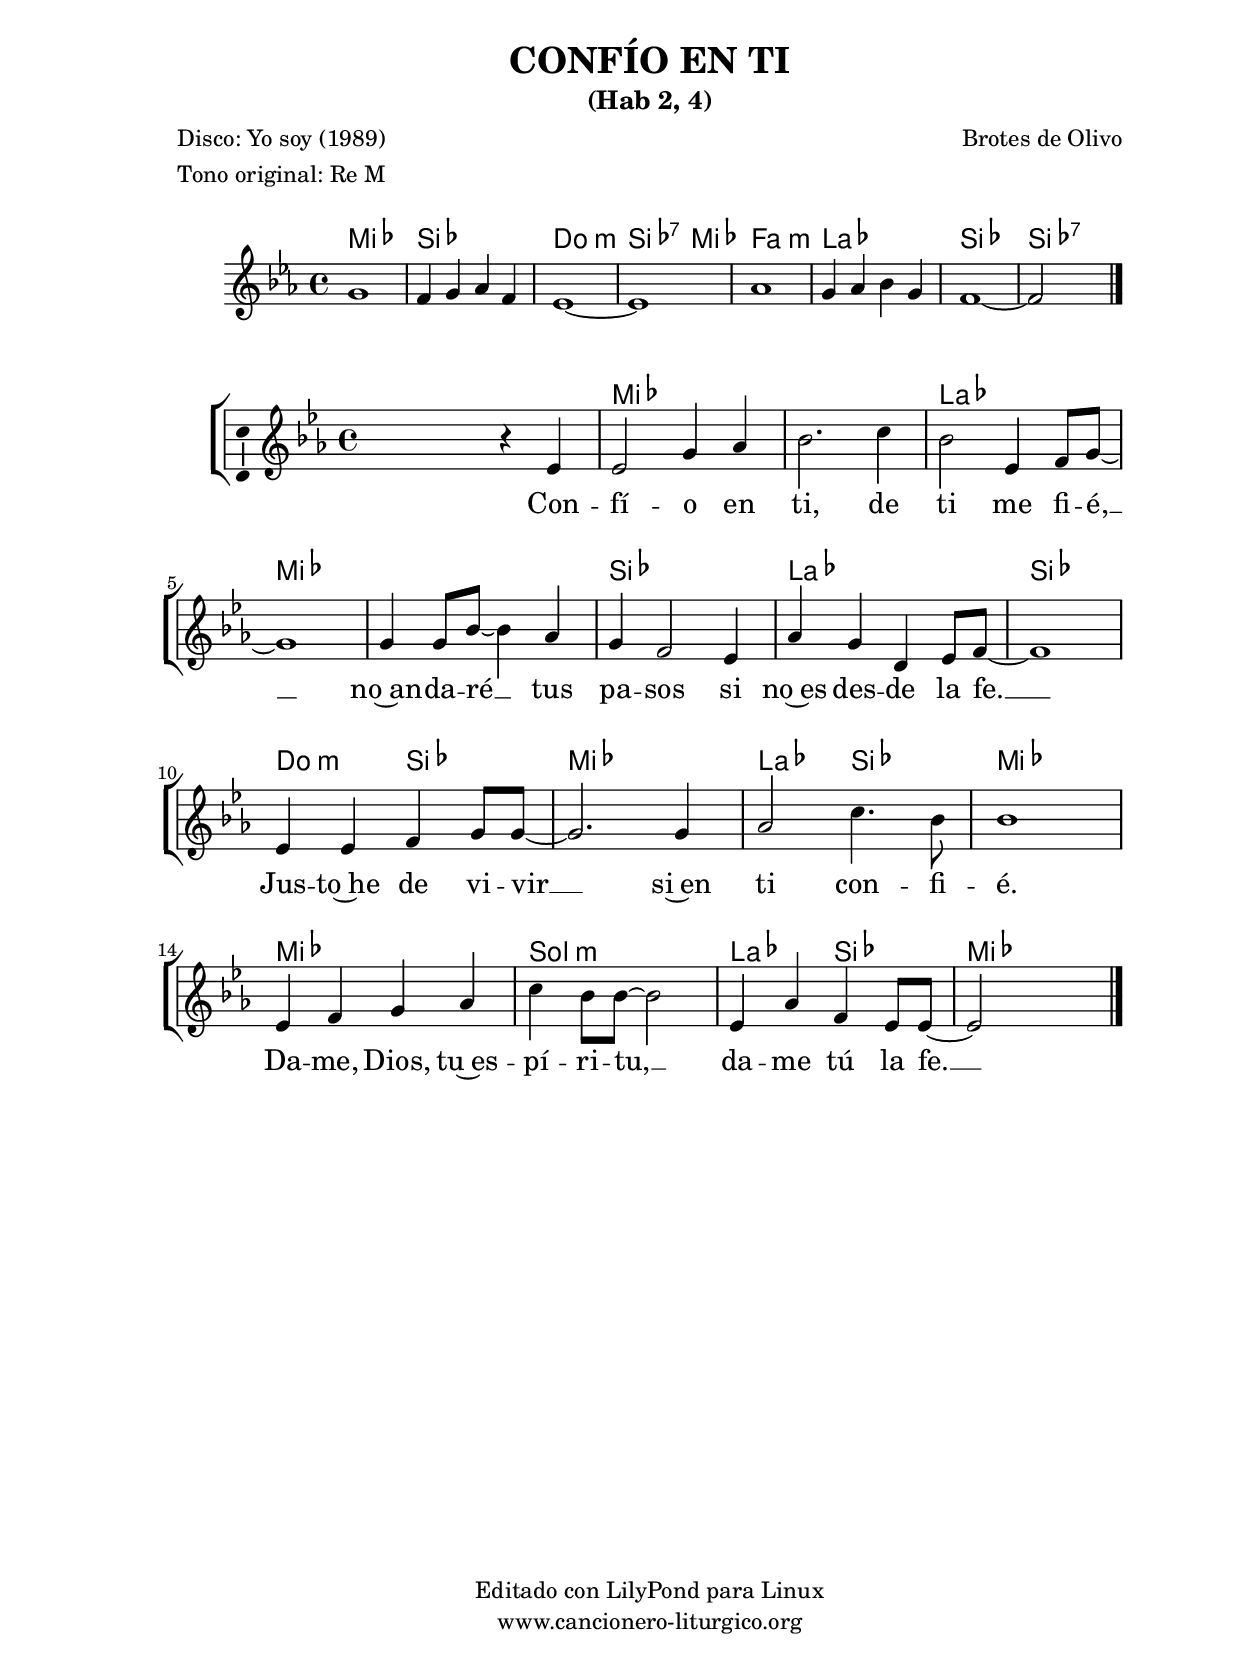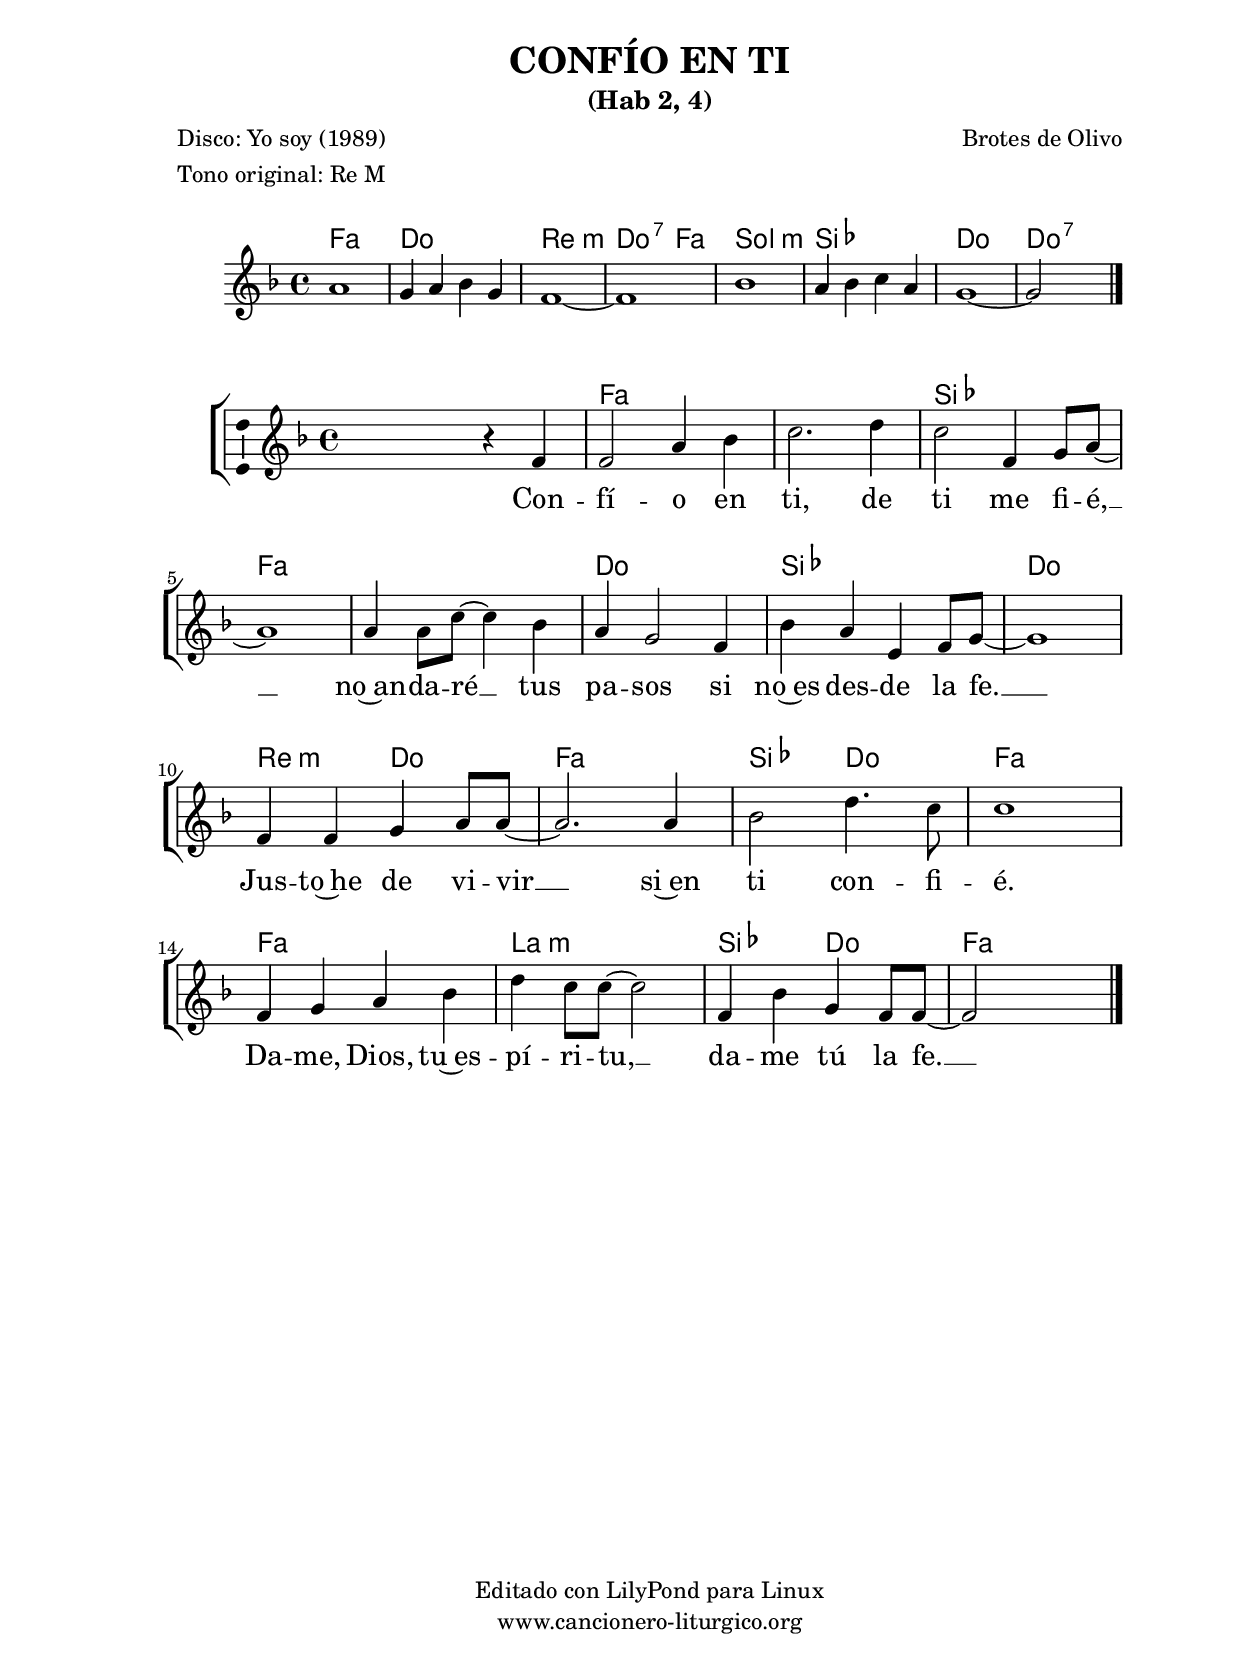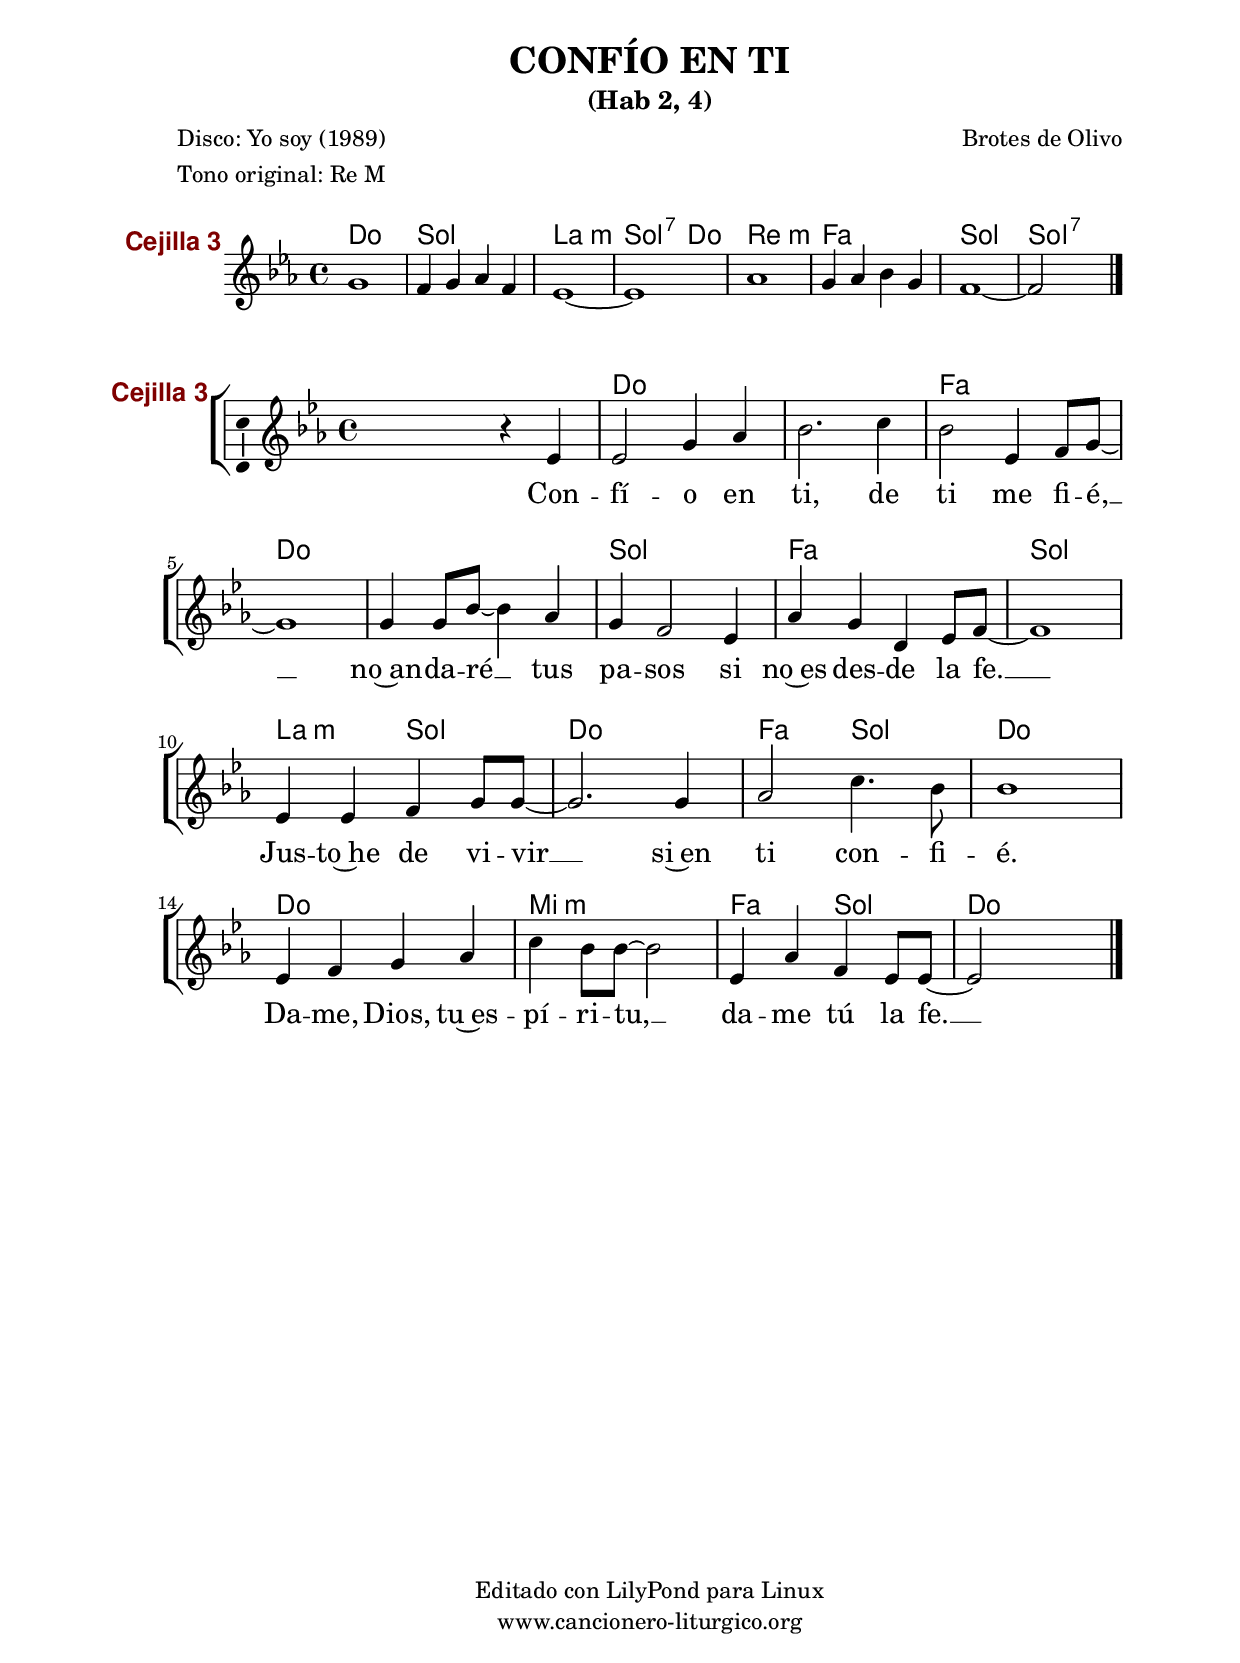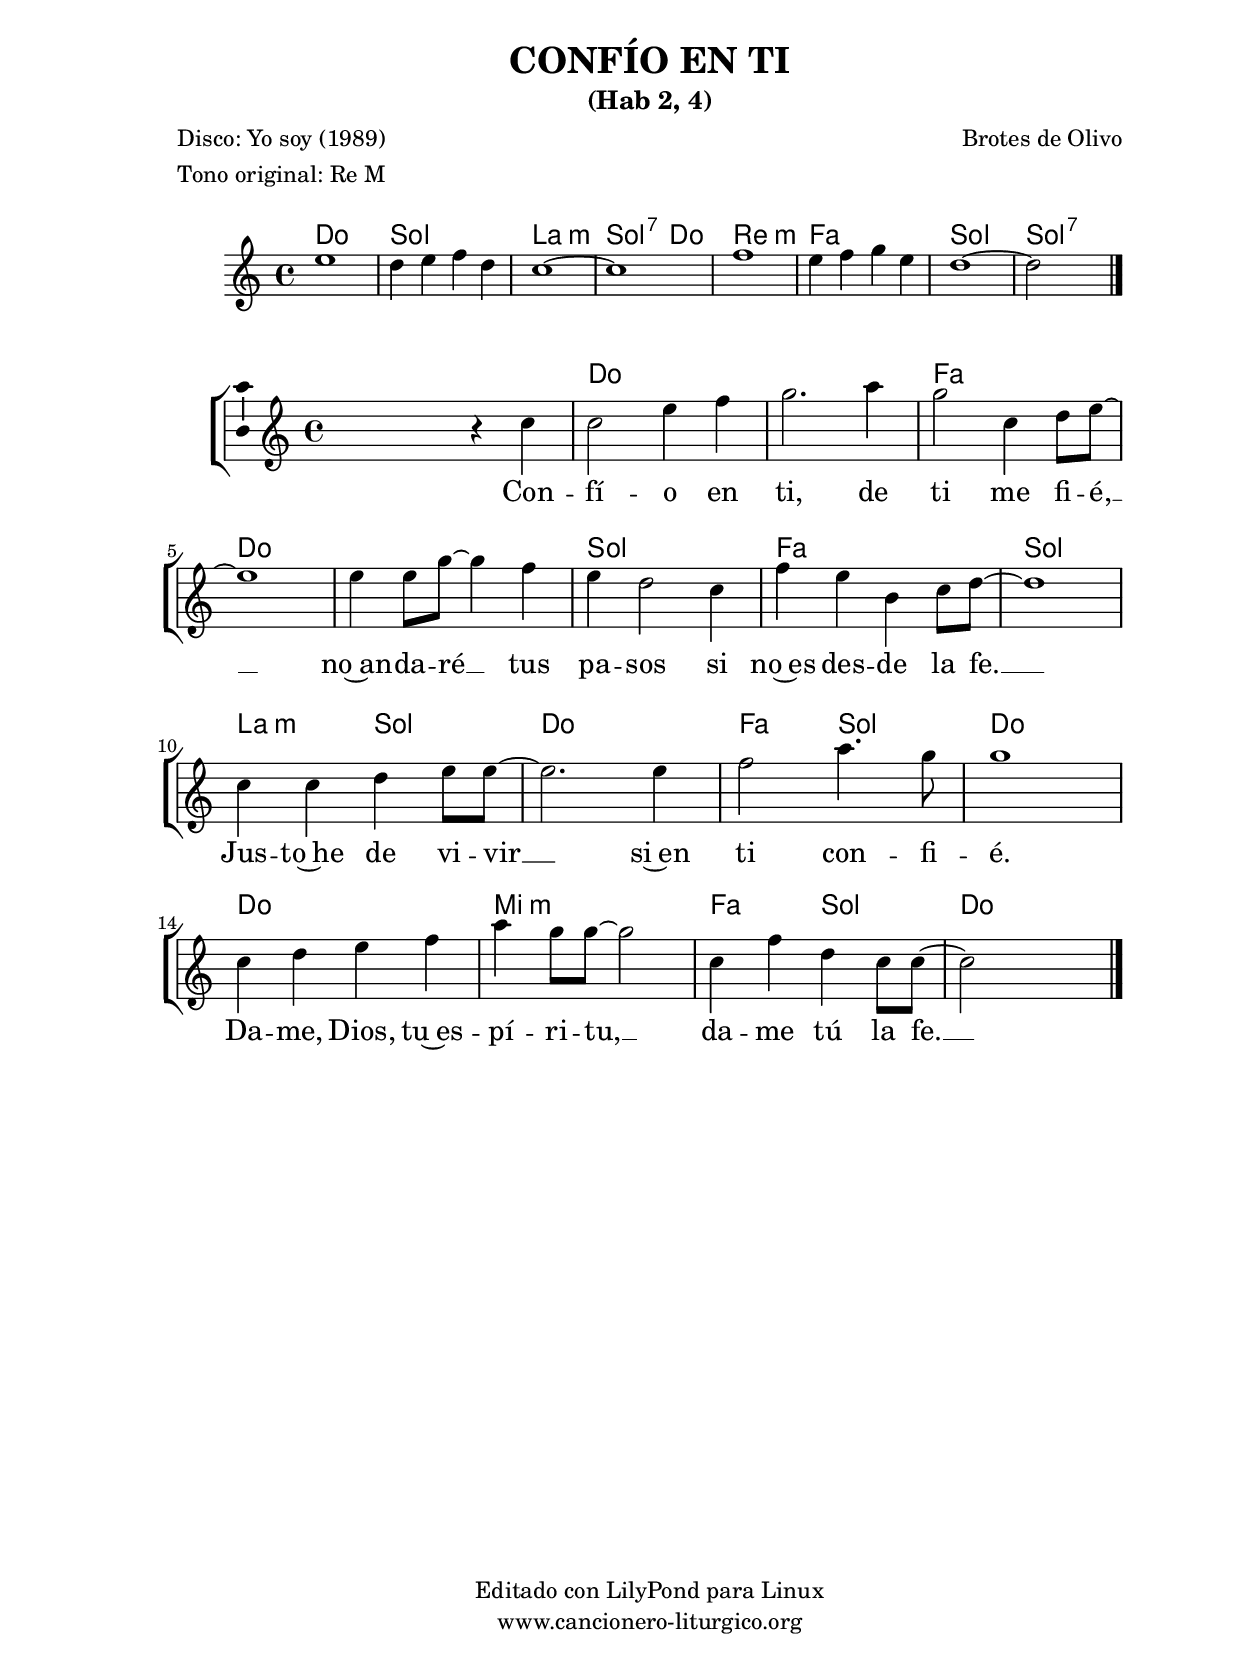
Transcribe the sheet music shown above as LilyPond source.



%versión de lilypond para la que se ha escrito esta partitura:
\version "2.16.0"

	%Tamaño papel
	#(set-default-paper-size "a4")
	%Tamaño partitura
	#(set-global-staff-size 20)
	%No responde al pulsar sobre una nota
	#(ly:set-option 'point-and-click #f)

%parámetros del encabezamiento:
\header {
	title = "CONFÍO EN TI"
	subtitle = "(Hab 2, 4)"
	composer = "Brotes de Olivo"
	poet = "Disco: Yo soy (1989)"
	meter = "Tono original: Re M"
	arranger = ""
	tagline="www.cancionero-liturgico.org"
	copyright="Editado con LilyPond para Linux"
	tiempo = ""
	usos = "Comunión, Gracias"
	letra = ""
	}

%parámetros asociados al papel:
\paper  {
	oddHeaderMarkup = \markup {\fill-line { \on-the-fly #not-first-page \fromproperty #'header:title \on-the-fly #not-first-page \fromproperty #'header:composer }}
	evenHeaderMarkup = \markup {\fill-line { \fromproperty #'header:composer \fromproperty #'header:title }}
	#(set-paper-size "a4")
	print-page-number = ##f
	first-page-number = 1
	print-first-page-number = ##f
%	head-separation = 3.0 \cm
	top-margin = 2.0 \cm
	bottom-margin = 0.5\cm
%%%	bottom-margin = -2.0\cm
	left-margin = 3.0 \cm
	line-width = 16.0 \cm 
	indent = 8\mm
	interscoreline = 2.\mm
	between-system-space = 15\mm
%	para que las partituras no llenen la hoja:
	ragged-bottom = ##t
%	idem para la última hoja:
	ragged-last-bottom = ##f
%	para que las partituras llenen el ancho del papel:
	ragged-last = ##f
	after-title-space = 2.5 \cm
%page-count=1
%system-count=8

	%Flexible Vertical Spacing
%	markup-markup-spacing =
%	#'((basic-distance . 15) (minimum-distance . 15) (padding . 3))
	markup-system-spacing =
	#'((basic-distance . 15) (minimum-distance . 15) (padding . 3))
	system-system-spacing =
	#'((basic-distance . 15) (minimum-distance . 15) (padding . 3))
	score-system-spacing =
	#'((basic-distance . 15) (minimum-distance . 15) (padding . 5))
%	top-system-spacing = % header
%	#'((basic-distance . 8) (minimum-distance . 0) (padding . 0))
%	top-markup-spacing =
%	#'((basic-distance . 20) (minimum-distance . 20) (padding . 0))
	last-bottom-spacing = % footer
	#'((basic-distance . 5) (minimum-distance . 5) (padding . 0))
%	score-markup-spacing =
%	#'((basic-distance . 16) (minimum-distance . 13) (padding . 0))

	}


%parámetros que afectan a toda la partitura:
global =  {
	%clave de sol (G):
	\clef G
	%armadura:
	\transpose d ees
	\key d \major
	\tempo 4=140
	\set Score.tempoHideNote = ##t
	}


acordesintro = {
	\italianChords
	\chordmode {
	\transpose d ees
{

d1 a b:m a2:7 d e1:m g a a:7

}
}
}

melodiaintro = 

	\transpose d ees
{
	\relative c'{
	\time 4/4

fis1
e4 fis g e
d1~
d
g1
fis4 g a fis
e1~
e2 s2

\bar "|."
}
}

acordes = {
	\italianChords
	\chordmode {
	\transpose d ees
{

s1
d1 s g d d a g a b2:m a d1 g2 a d1 d fis:m g2 a d1

	}
	}
}

melodia = 

	\transpose d ees
{
	\relative c'{
	\time 4/4

s2 r4 d4
d2 fis4 g
a2. b4
a2 d,4 e8 fis~
fis1
fis4 fis8 a~a4 g4
fis4 e2 d4
g4 fis cis d8 e~
e1

\break

d4 d e fis8 fis~
fis2. fis4
g2 b4. a8
a1
d,4 e fis g
b4 a8 a~a2
d,4 g e d8 d~
d2 s2


\bar "|."
	}
	}


texto = \lyricmode {
Con -- fí -- o en ti,
de ti me fi -- é, __
no~an -- da -- ré __ tus pa -- sos
si no~es des -- de la fe. __
Jus -- to~he de vi -- vir __
si~en ti con -- fi -- é.
Da -- me, Dios, tu~es -- pí -- ri -- tu, __
da -- me tú la fe. __

	}


acordesintroStaff = \context ChordNames = acordesintroStaff <<
	\set chordChanges = ##t
	\acordesintro
	>>

acordesStaff = \context ChordNames = acordesStaff <<
	\set chordChanges = ##t
	\acordes
	>>


%%%%%%%%%%%%%%%%%%%%%%%%%%%%%%%%%%% CEJILLA %%%%%%%%%%%%%%%%%%%%%%%%%%%%%%%%%%%
acordesintrocejilla = {
%%%	\override ChordNames.ChordName #'font-size = #-1
%%%	\override ChordNames.ChordName #'font-series = #'bold
	\transpose ees c {
		\acordesintro
		}
	}

acordesintrocejillaStaff = \context ChordNames = acordesintrocejillaStaff <<
	\set Staff.instrumentName = \markup \with-color #darkred \larger \bold \sans "Cejilla 3"
	\set chordChanges = ##t
	\acordesintrocejilla
	>>
acordescejilla = {
%%%	\override ChordNames.ChordName #'font-size = #-1
%%%	\override ChordNames.ChordName #'font-series = #'bold
	\transpose ees c {
		\acordes
		}
	}

acordescejillaStaff = \context ChordNames = acordescejillaStaff <<
	\set Staff.instrumentName = \markup \with-color #darkred \larger \bold \sans "Cejilla 3"
	\set chordChanges = ##t
	\acordescejilla
	>>
%%%%%%%%%%%%%%%%%%%%%%%%%%%%%%%%%%% CEJILLA %%%%%%%%%%%%%%%%%%%%%%%%%%%%%%%%%%%


vozintroStaff = \context Voice = vozintroStaff
<<
	\override Staff.StaffSymbol #'staff-space = #(magstep -0.35)
	\set Staff.midiInstrument = #"english horn"
	\set Staff.midiMinimumVolume = #0.7
	\set Staff.midiMaximumVolume = #0.9
	\global
	\melodiaintro
	>>

vozStaff = \context Voice = vozStaff
\with {\consists "Ambitus_engraver"}
<<
%	\set Staff.instrumentName = ""
%	\set Staff.shortInstrumentName = ""
%	\set Staff.midiInstrument = #"clarinet"
%	\set Staff.midiInstrument = #"cello"
%	\set Staff.midiInstrument = #"flute"
	\set Staff.midiInstrument = #"electric guitar (jazz)"
%	\set Staff.midiInstrument = #"english horn"
%	\set Staff.midiInstrument = #"violin"
%	\set Staff.midiInstrument = #"glockenspiel"
	\set Staff.midiMinimumVolume = #0.7
	\set Staff.midiMaximumVolume = #0.9
	\global
	\melodia
	>>

textoStaff = \context Lyrics = textoStaff <<
	\lyricsto vozStaff \texto
	>>


\book {
	\score {
		\context ChoirStaff {
%			\override StaffGroup.SystemStartBracket #'collapse-height = #1
%			\override Score.SystemStartBar #'collapse-height = #1
			<<
			\acordesintroStaff
			\vozintroStaff
			>>
			}
		\layout {
	    		\context {
				\Lyrics
				\override LyricText #'font-size = #2
				}
	   		 \context {
				\Score
				\override StaffSymbol #'staff-space = #(magstep +3)
				}
			}
		}
	\score {
		\context ChoirStaff {
			\override StaffGroup.SystemStartBracket #'collapse-height = #1
			\override Score.SystemStartBar #'collapse-height = #1
			<<
			\acordesStaff
			\vozStaff
			\textoStaff
			>>
			}
		\layout {
	    		\context {
				\Lyrics
				\override LyricText #'font-size = #2
				}
	   		 \context {
				\Score
				\override StaffSymbol #'staff-space = #(magstep +3)
				}
			}
		}
	\score {
		\unfoldRepeats
		\context ChoirStaff {
			<<
			\acordesintroStaff
			\vozintroStaff
			>>
			<<
			\acordesStaff
			\vozStaff
			>>
			}
		\midi {
	  		\context {
	  			\Score
				tempoWholesPerMinute = #(ly:make-moment 70 4)
				}
			}
		}
	}


%Partitura para guitarra
#(define output-suffix "G")
\book {
	\score {
		\context ChoirStaff {
%			\override StaffGroup.SystemStartBracket #'collapse-height = #1
%			\override Score.SystemStartBar #'collapse-height = #1
			<<
			\acordesintrocejillaStaff
			\vozintroStaff
			>>
			}
		\layout {
%%%%%%%%%%%%%%%%%%%%%%%%%%%%%%%%%%% CEJILLA %%%%%%%%%%%%%%%%%%%%%%%%%%%%%%%%%%%
			\context {
				\ChordNames \consists Instrument_name_engraver
				}
%%%%%%%%%%%%%%%%%%%%%%%%%%%%%%%%%%% CEJILLA %%%%%%%%%%%%%%%%%%%%%%%%%%%%%%%%%%%
	    		\context {
				\Lyrics
				\override LyricText #'font-size = #2
				}
	   		 \context {
				\Score
				\override StaffSymbol #'staff-space = #(magstep +3)
				}
			}
		}
	\score {
		\context ChoirStaff {
			\override StaffGroup.SystemStartBracket #'collapse-height = #1
			\override Score.SystemStartBar #'collapse-height = #1
			<<
			\acordescejillaStaff
			\vozStaff
			\textoStaff
			>>
			}
		\layout {
%%%%%%%%%%%%%%%%%%%%%%%%%%%%%%%%%%% CEJILLA %%%%%%%%%%%%%%%%%%%%%%%%%%%%%%%%%%%
			\context {
				\ChordNames \consists Instrument_name_engraver
				}
%%%%%%%%%%%%%%%%%%%%%%%%%%%%%%%%%%% CEJILLA %%%%%%%%%%%%%%%%%%%%%%%%%%%%%%%%%%%
	    		\context {
				\Lyrics
				\override LyricText #'font-size = #2
				}
	   		 \context {
				\Score
				\override StaffSymbol #'staff-space = #(magstep +3)
				}
			}
		}
	}


#(define output-suffix "C")
\book {
	\score {
		\context ChoirStaff {
%			\override StaffGroup.SystemStartBracket #'collapse-height = #1
%			\override Score.SystemStartBar #'collapse-height = #1
\transpose c d
			<<
			\acordesintroStaff
			\vozintroStaff
			>>
			}
		\layout {
	    		\context {
				\Lyrics
				\override LyricText #'font-size = #2
				}
	   		 \context {
				\Score
				\override StaffSymbol #'staff-space = #(magstep +3)
				}
			}
		}
	\score {
		\context ChoirStaff {
			\override StaffGroup.SystemStartBracket #'collapse-height = #1
			\override Score.SystemStartBar #'collapse-height = #1
\transpose c d
			<<
			\acordesStaff
			\vozStaff
			\textoStaff
			>>
			}
		\layout {
	    		\context {
				\Lyrics
				\override LyricText #'font-size = #2
				}
	   		 \context {
				\Score
				\override StaffSymbol #'staff-space = #(magstep +3)
				}
			}
		}
	}


#(define output-suffix "S")
\book {
	\score {
		\context ChoirStaff {
%			\override StaffGroup.SystemStartBracket #'collapse-height = #1
%			\override Score.SystemStartBar #'collapse-height = #1
\transpose c a
			<<
			\acordesintroStaff
			\vozintroStaff
			>>
			}
		\layout {
	    		\context {
				\Lyrics
				\override LyricText #'font-size = #2
				}
	   		 \context {
				\Score
				\override StaffSymbol #'staff-space = #(magstep +3)
				}
			}
		}
	\score {
		\context ChoirStaff {
			\override StaffGroup.SystemStartBracket #'collapse-height = #1
			\override Score.SystemStartBar #'collapse-height = #1
\transpose c a
			<<
			\acordesStaff
			\vozStaff
			\textoStaff
			>>
			}
		\layout {
	    		\context {
				\Lyrics
				\override LyricText #'font-size = #2
				}
	   		 \context {
				\Score
				\override StaffSymbol #'staff-space = #(magstep +3)
				}
			}
		}
	}


